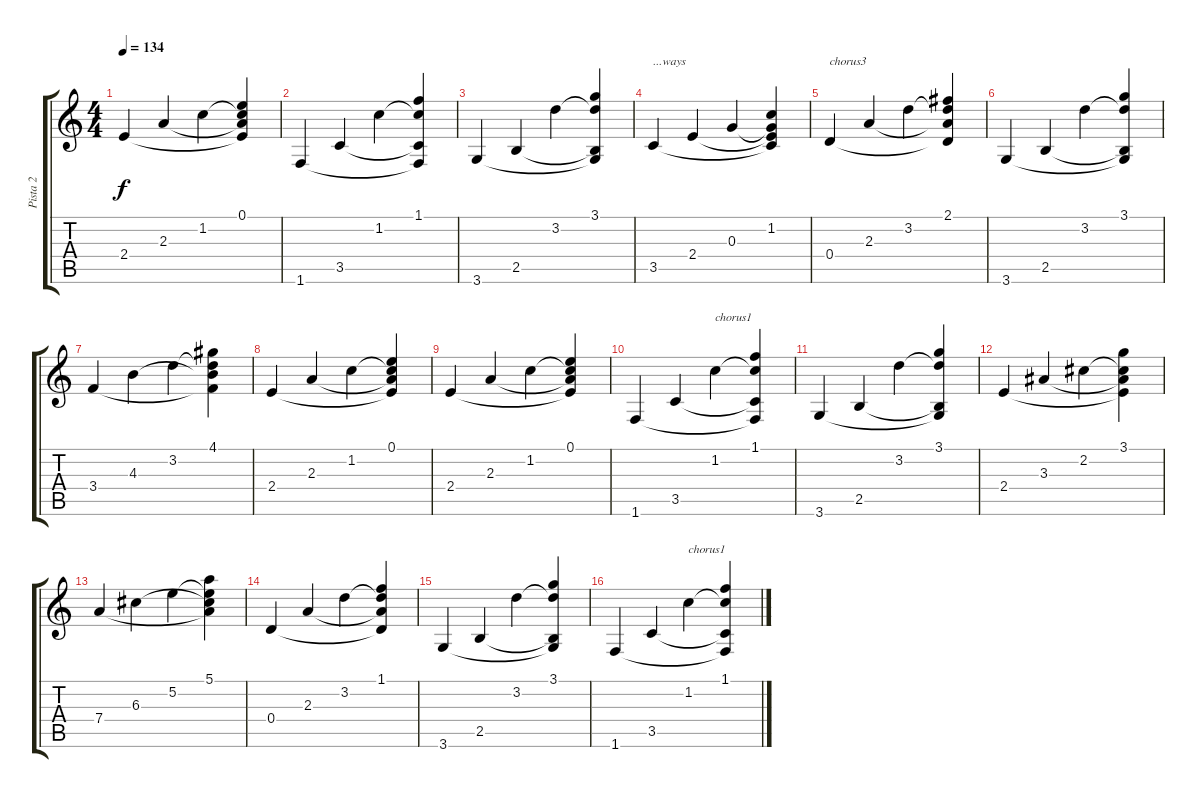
\track ("Pista 2" "Pista 2") {instrument acousticguitarnylon}
\staff {score tabs}
\tuning (E4 B3 G3 D3 A2 E2) {hide}
\ts (4 4)
\tempo 134
\clef g2
\ks c
2.4.4{dy f} 2.3.4 1.2.4 (0.1 1.2{t} 2.3{t} 2.4{t}).4 |
1.6.4 3.5.4 1.2.4 (1.1 1.2{t} 3.5{t} 1.6{t}).4 |
3.6.4 2.5.4 3.2.4 (3.1 3.2{t} 2.5{t} 3.6{t}).4 |
3.5.4{txt "...ways"} 2.4.4 0.3.4 (1.2 0.3{t} 2.4{t} 3.5{t}).4 |
0.4.4{txt "chorus3"} 2.3.4 3.2.4 (2.1 3.2{t} 2.3{t} 0.4{t}).4 |
3.6.4 2.5.4 3.2.4 (3.1 3.2{t} 2.5{t} 3.6{t}).4 |
3.4.4 4.3.4 3.2.4 (4.1 3.2{t} 4.3{t} 3.4{t}).4 |
2.4.4 2.3.4 1.2.4 (0.1 1.2{t} 2.3{t} 2.4{t}).4 |
2.4.4 2.3.4 1.2.4 (0.1 1.2{t} 2.3{t} 2.4{t}).4 |
1.6.4 3.5.4 1.2.4{txt "chorus1"} (1.1 1.2{t} 3.5{t} 1.6{t}).4 |
3.6.4 2.5.4 3.2.4 (3.1 3.2{t} 2.5{t} 3.6{t}).4 |
2.4.4 3.3.4 2.2.4 (3.1 2.2{t} 3.3{t} 2.4{t}).4 |
7.4.4 6.3.4 5.2.4 (5.1 5.2{t} 6.3{t} 7.4{t}).4 |
0.4.4 2.3.4 3.2.4 (1.1 3.2{t} 2.3{t} 0.4{t}).4 |
3.6.4 2.5.4 3.2.4 (3.1 3.2{t} 2.5{t} 3.6{t}).4 |
1.6.4 3.5.4 1.2.4{txt "chorus1"} (1.1 1.2{t} 3.5{t} 1.6{t}).4
